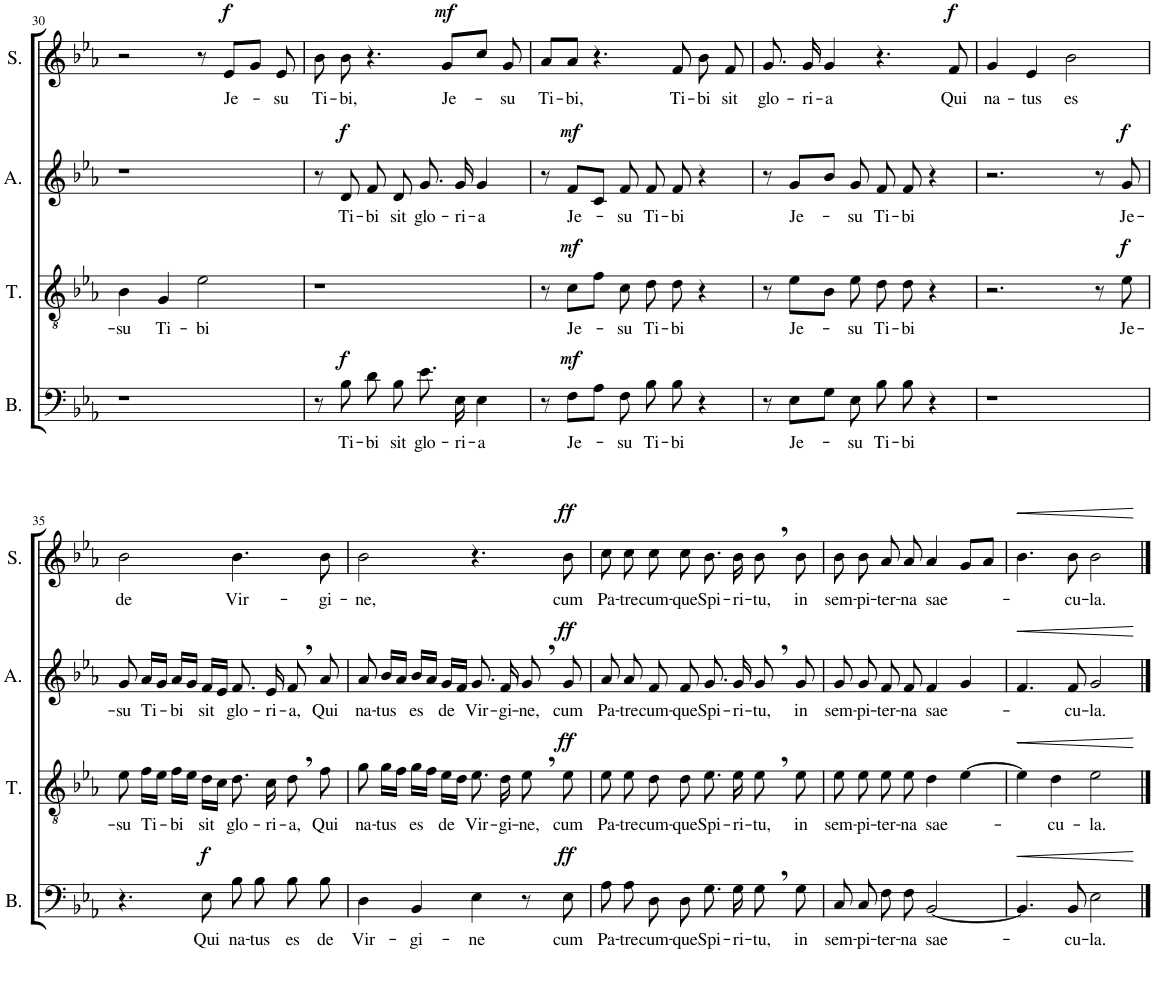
**kern	**text	**dynam	**kern	**text	**dynam	**kern	**text	**dynam	**kern	**text	**dynam
*part4	*part4	*part4	*part3	*part3	*part3	*part2	*part2	*part2	*part1	*part1	*part1
*staff4	*staff4	*staff4	*staff3	*staff3	*staff3	*staff2	*staff2	*staff2	*staff1	*staff1	*staff1
*I"Bass	*	*	*I"Tenor	*	*	*I"Alto	*	*	*I"Soprano	*	*
*I'B.	*	*	*I'T.	*	*	*I'A.	*	*	*I'S.	*	*
!!LO:PB:g=z
*clefF4	*	*	*clefGv2	*	*	*clefG2	*	*	*clefG2	*	*
*k[b-e-a-]	*	*	*k[b-e-a-]	*	*	*k[b-e-a-]	*	*	*k[b-e-a-]	*	*
*M4/4	*	*	*M4/4	*	*	*M4/4	*	*	*M4/4	*	*
=30	=30	=30	=30	=30	=30	=30	=30	=30	=30	=30	=30
!	!	!	!	!LO:LY:b	!	!	!	!	!	!	!
1r	.	.	4B-\	-su	.	1r	.	.	2r	.	.
!	!	!	!	!LO:LY:b	!	!	!	!	!	!	!
.	.	.	4G/	Ti-	.	.	.	.	.	.	.
!	!	!	!	!LO:LY:b	!	!	!	!	!	!	!
.	.	.	2e-\	-bi	.	.	.	.	8r	.	.
!	!	!	!	!	!	!	!	!	!	!LO:LY:b	!LO:DY:a
.	.	.	.	.	.	.	.	.	8e-/L	Je-	f
.	.	.	.	.	.	.	.	.	8g/J	.	.
!	!	!	!	!	!	!	!	!	!	!LO:LY:b	!
.	.	.	.	.	.	.	.	.	8e-/	-su	.
=31	=31	=31	=31	=31	=31	=31	=31	=31	=31	=31	=31
!	!	!	!	!	!	!	!	!	!	!LO:LY:b	!
8r	.	.	1r	.	.	8r	.	.	8b-\	Ti-	.
!	!LO:LY:b	!LO:DY:a	!	!	!	!	!LO:LY:b	!LO:DY:a	!	!LO:LY:b	!
8B-\	Ti-	f	.	.	.	8d/	Ti-	f	8b-\	-bi,	.
!	!LO:LY:b	!	!	!	!	!	!LO:LY:b	!	!	!	!
8d\	-bi	.	.	.	.	8f/	-bi	.	4.r	.	.
!	!LO:LY:b	!	!	!	!	!	!LO:LY:b	!	!	!	!
8B-\	sit	.	.	.	.	8d/	sit	.	.	.	.
!	!LO:LY:b	!	!	!	!	!	!LO:LY:b	!	!	!	!
8.e-\	glo-	.	.	.	.	8.g/	glo-	.	.	.	.
!	!	!	!	!	!	!	!	!	!	!LO:LY:b	!LO:DY:a
.	.	.	.	.	.	.	.	.	8g/L	Je-	mf
!	!LO:LY:b	!	!	!	!	!	!LO:LY:b	!	!	!	!
16E-\	-ri-	.	.	.	.	16g/	-ri-	.	.	.	.
!	!LO:LY:b	!	!	!	!	!	!LO:LY:b	!	!	!	!
4E-\	-a	.	.	.	.	4g/	-a	.	8cc/J	.	.
!	!	!	!	!	!	!	!	!	!	!LO:LY:b	!
.	.	.	.	.	.	.	.	.	8g/	-su	.
=32	=32	=32	=32	=32	=32	=32	=32	=32	=32	=32	=32
!	!	!	!	!	!	!	!	!	!	!LO:LY:b	!
8r	.	.	8r	.	.	8r	.	.	8a-/L	Ti-	.
!	!LO:LY:b	!LO:DY:a	!	!LO:LY:b	!LO:DY:a	!	!LO:LY:b	!LO:DY:a	!	!LO:LY:b	!
8F\L	Je-	mf	8c\L	Je-	mf	8f/L	Je-	mf	8a-/J	-bi,	.
8A-\J	.	.	8f\J	.	.	8c/J	.	.	4.r	.	.
!	!LO:LY:b	!	!	!LO:LY:b	!	!	!LO:LY:b	!	!	!	!
8F\	-su	.	8c\	-su	.	8f/	-su	.	.	.	.
!	!LO:LY:b	!	!	!LO:LY:b	!	!	!LO:LY:b	!	!	!	!
8B-\	Ti-	.	8d\	Ti-	.	8f/	Ti-	.	.	.	.
!	!LO:LY:b	!	!	!LO:LY:b	!	!	!LO:LY:b	!	!	!LO:LY:b	!
8B-\	-bi	.	8d\	-bi	.	8f/	-bi	.	8f/	Ti-	.
!	!	!	!	!	!	!	!	!	!	!LO:LY:b	!
4r	.	.	4r	.	.	4r	.	.	8b-\	-bi	.
!	!	!	!	!	!	!	!	!	!	!LO:LY:b	!
.	.	.	.	.	.	.	.	.	8f/	sit	.
=33	=33	=33	=33	=33	=33	=33	=33	=33	=33	=33	=33
!	!	!	!	!	!	!	!	!	!	!LO:LY:b	!
8r	.	.	8r	.	.	8r	.	.	8.g/	glo-	.
!	!LO:LY:b	!	!	!LO:LY:b	!	!	!LO:LY:b	!	!	!	!
8E-\L	Je-	.	8e-\L	Je-	.	8g/L	Je-	.	.	.	.
!	!	!	!	!	!	!	!	!	!	!LO:LY:b	!
.	.	.	.	.	.	.	.	.	16g/	-ri-	.
!	!	!	!	!	!	!	!	!	!	!LO:LY:b	!
8G\J	.	.	8B-\J	.	.	8b-/J	.	.	4g/	-a	.
!	!LO:LY:b	!	!	!LO:LY:b	!	!	!LO:LY:b	!	!	!	!
8E-\	-su	.	8e-\	-su	.	8g/	-su	.	.	.	.
!	!LO:LY:b	!	!	!LO:LY:b	!	!	!LO:LY:b	!	!	!	!
8B-\	Ti-	.	8d\	Ti-	.	8f/	Ti-	.	4.r	.	.
!	!LO:LY:b	!	!	!LO:LY:b	!	!	!LO:LY:b	!	!	!	!
8B-\	-bi	.	8d\	-bi	.	8f/	-bi	.	.	.	.
4r	.	.	4r	.	.	4r	.	.	.	.	.
!	!	!	!	!	!	!	!	!	!	!LO:LY:b	!LO:DY:a
.	.	.	.	.	.	.	.	.	8f/	Qui	f
=34	=34	=34	=34	=34	=34	=34	=34	=34	=34	=34	=34
!	!	!	!	!	!	!	!	!	!	!LO:LY:b	!
1r	.	.	2.r	.	.	2.r	.	.	4g/	na-	.
!	!	!	!	!	!	!	!	!	!	!LO:LY:b	!
.	.	.	.	.	.	.	.	.	4e-/	-tus	.
!	!	!	!	!	!	!	!	!	!	!LO:LY:b	!
.	.	.	.	.	.	.	.	.	2b-\	es	.
.	.	.	8r	.	.	8r	.	.	.	.	.
!	!	!	!	!LO:LY:b	!LO:DY:a	!	!LO:LY:b	!LO:DY:a	!	!	!
.	.	.	8e-\	Je-	f	8g/	Je-	f	.	.	.
!!LO:LB:g=z
=35	=35	=35	=35	=35	=35	=35	=35	=35	=35	=35	=35
!	!	!	!	!LO:LY:b	!	!	!LO:LY:b	!	!	!LO:LY:b	!
4.r	.	.	8e-\	-su	.	8g/	-su	.	2b-\	de	.
!	!	!	!	!LO:LY:b	!	!	!LO:LY:b	!	!	!	!
.	.	.	16f\LL	Ti-	.	16a-/LL	Ti-	.	.	.	.
.	.	.	16e-\JJ	.	.	16g/JJ	.	.	.	.	.
!	!	!	!	!LO:LY:b	!	!	!LO:LY:b	!	!	!	!
.	.	.	16f\LL	-bi	.	16a-/LL	-bi	.	.	.	.
.	.	.	16e-\JJ	.	.	16g/JJ	.	.	.	.	.
!	!LO:LY:b	!LO:DY:a	!	!LO:LY:b	!	!	!LO:LY:b	!	!	!	!
8E-\	Qui	f	16d\LL	sit	.	16f/LL	sit	.	.	.	.
.	.	.	16c\JJ	.	.	16e-/JJ	.	.	.	.	.
!	!LO:LY:b	!	!	!LO:LY:b	!	!	!LO:LY:b	!	!	!LO:LY:b	!
8B-\	na-	.	8.d\	glo-	.	8.f/	glo-	.	4.b-\	Vir-	.
!	!LO:LY:b	!	!	!	!	!	!	!	!	!	!
8B-\	-tus	.	.	.	.	.	.	.	.	.	.
!	!	!	!	!LO:LY:b	!	!	!LO:LY:b	!	!	!	!
.	.	.	16c\	-ri-	.	16e-/	-ri-	.	.	.	.
!	!LO:LY:b	!	!	!LO:LY:b	!	!	!LO:LY:b	!	!	!	!
8B-\	es	.	8d,\	-a,	.	8f,/	-a,	.	.	.	.
!	!LO:LY:b	!	!	!LO:LY:b	!	!	!LO:LY:b	!	!	!LO:LY:b	!
8B-\	de	.	8f\	Qui	.	8a-/	Qui	.	8b-\	-gi-	.
=36	=36	=36	=36	=36	=36	=36	=36	=36	=36	=36	=36
!	!LO:LY:b	!	!	!LO:LY:b	!	!	!LO:LY:b	!	!	!LO:LY:b	!
4D\	Vir-	.	8g\	na-	.	8a-/	na-	.	2b-\	-ne,	.
!	!	!	!	!LO:LY:b	!	!	!LO:LY:b	!	!	!	!
.	.	.	16g\LL	-tus	.	16b-/LL	-tus	.	.	.	.
.	.	.	16f\JJ	.	.	16a-/JJ	.	.	.	.	.
!	!LO:LY:b	!	!	!LO:LY:b	!	!	!LO:LY:b	!	!	!	!
4BB-/	-gi-	.	16g\LL	es	.	16b-/LL	es	.	.	.	.
.	.	.	16f\JJ	.	.	16a-/JJ	.	.	.	.	.
!	!	!	!	!LO:LY:b	!	!	!LO:LY:b	!	!	!	!
.	.	.	16e-\LL	de	.	16g/LL	de	.	.	.	.
.	.	.	16d\JJ	.	.	16f/JJ	.	.	.	.	.
!	!LO:LY:b	!	!	!LO:LY:b	!	!	!LO:LY:b	!	!	!	!
4E-\	-ne	.	8.e-\	Vir-	.	8.g/	Vir-	.	4.r	.	.
!	!	!	!	!LO:LY:b	!	!	!LO:LY:b	!	!	!	!
.	.	.	16d\	-gi-	.	16f/	-gi-	.	.	.	.
!	!	!	!	!LO:LY:b	!	!	!LO:LY:b	!	!	!	!
8r	.	.	8e-,\	-ne,	.	8g,/	-ne,	.	.	.	.
!	!LO:LY:b	!LO:DY:a	!	!LO:LY:b	!LO:DY:a	!	!LO:LY:b	!LO:DY:a	!	!LO:LY:b	!LO:DY:a
8E-\	cum	ff	8e-\	cum	ff	8g/	cum	ff	8b-\	cum	ff
=37	=37	=37	=37	=37	=37	=37	=37	=37	=37	=37	=37
!	!LO:LY:b	!	!	!LO:LY:b	!	!	!LO:LY:b	!	!	!LO:LY:b	!
8A-\	Pa-	.	8e-\	Pa-	.	8a-/	Pa-	.	8cc\	Pa-	.
!	!LO:LY:b	!	!	!LO:LY:b	!	!	!LO:LY:b	!	!	!LO:LY:b	!
8A-\	-tre	.	8e-\	-tre	.	8a-/	-tre	.	8cc\	-tre	.
!	!LO:LY:b	!	!	!LO:LY:b	!	!	!LO:LY:b	!	!	!LO:LY:b	!
8D\	cum-	.	8d\	cum-	.	8f/	cum-	.	8cc\	cum-	.
!	!LO:LY:b	!	!	!LO:LY:b	!	!	!LO:LY:b	!	!	!LO:LY:b	!
8D\	-que	.	8d\	-que	.	8f/	-que	.	8cc\	-que	.
!	!LO:LY:b	!	!	!LO:LY:b	!	!	!LO:LY:b	!	!	!LO:LY:b	!
8.G\	Spi-	.	8.e-\	Spi-	.	8.g/	Spi-	.	8.b-\	Spi-	.
!	!LO:LY:b	!	!	!LO:LY:b	!	!	!LO:LY:b	!	!	!LO:LY:b	!
16G\	-ri-	.	16e-\	-ri-	.	16g/	-ri-	.	16b-\	-ri-	.
!	!LO:LY:b	!	!	!LO:LY:b	!	!	!LO:LY:b	!	!	!LO:LY:b	!
8G,\	-tu,	.	8e-,\	-tu,	.	8g,/	-tu,	.	8b-,\	-tu,	.
!	!LO:LY:b	!	!	!LO:LY:b	!	!	!LO:LY:b	!	!	!LO:LY:b	!
8G\	in	.	8e-\	in	.	8g/	in	.	8b-\	in	.
=38	=38	=38	=38	=38	=38	=38	=38	=38	=38	=38	=38
!	!LO:LY:b	!	!	!LO:LY:b	!	!	!LO:LY:b	!	!	!LO:LY:b	!
8C/	sem-	.	8e-\	sem-	.	8g/	sem-	.	8b-\	sem-	.
!	!LO:LY:b	!	!	!LO:LY:b	!	!	!LO:LY:b	!	!	!LO:LY:b	!
8C/	-pi-	.	8e-\	-pi-	.	8g/	-pi-	.	8b-\	-pi-	.
!	!LO:LY:b	!	!	!LO:LY:b	!	!	!LO:LY:b	!	!	!LO:LY:b	!
8F\	-ter-	.	8e-\	-ter-	.	8f/	-ter-	.	8a-/	-ter-	.
!	!LO:LY:b	!	!	!LO:LY:b	!	!	!LO:LY:b	!	!	!LO:LY:b	!
8F\	-na	.	8e-\	-na	.	8f/	-na	.	8a-/	-na	.
!	!LO:LY:b	!	!	!LO:LY:b	!	!	!LO:LY:b	!	!	!LO:LY:b	!
[2BB-/	sae-	.	4d\	sae-	.	4f/	sae-	.	4a-/	sae-	.
.	.	.	[4e-\	.	.	4g/	.	.	8g/L	.	.
.	.	.	.	.	.	.	.	.	8a-/J	.	.
=39	=39	=39	=39	=39	=39	=39	=39	=39	=39	=39	=39
!	!	!LO:HP:b	!	!	!LO:HP:b	!	!	!LO:HP:b	!	!	!LO:HP:b
4.BB-/]	.	<	4e-\]	.	<	4.f/	.	<	4.b-\	.	<
!	!	!	!	!LO:LY:b	!	!	!	!	!	!	!
.	.	.	4d\	-cu-	.	.	.	.	.	.	.
!	!LO:LY:b	!	!	!	!	!	!LO:LY:b	!	!	!LO:LY:b	!
8BB-/	-cu-	.	.	.	.	8f/	-cu-	.	8b-\	-cu-	.
!	!LO:LY:b	!	!	!LO:LY:b	!	!	!LO:LY:b	!	!	!LO:LY:b	!
2E-\	-la.	.	2e-\	-la.	.	2g/	-la.	.	2b-\	-la.	.
.	.	[	.	.	[	.	.	[	.	.	[
==	==	==	==	==	==	==	==	==	==	==	==
*-	*-	*-	*-	*-	*-	*-	*-	*-	*-	*-	*-
